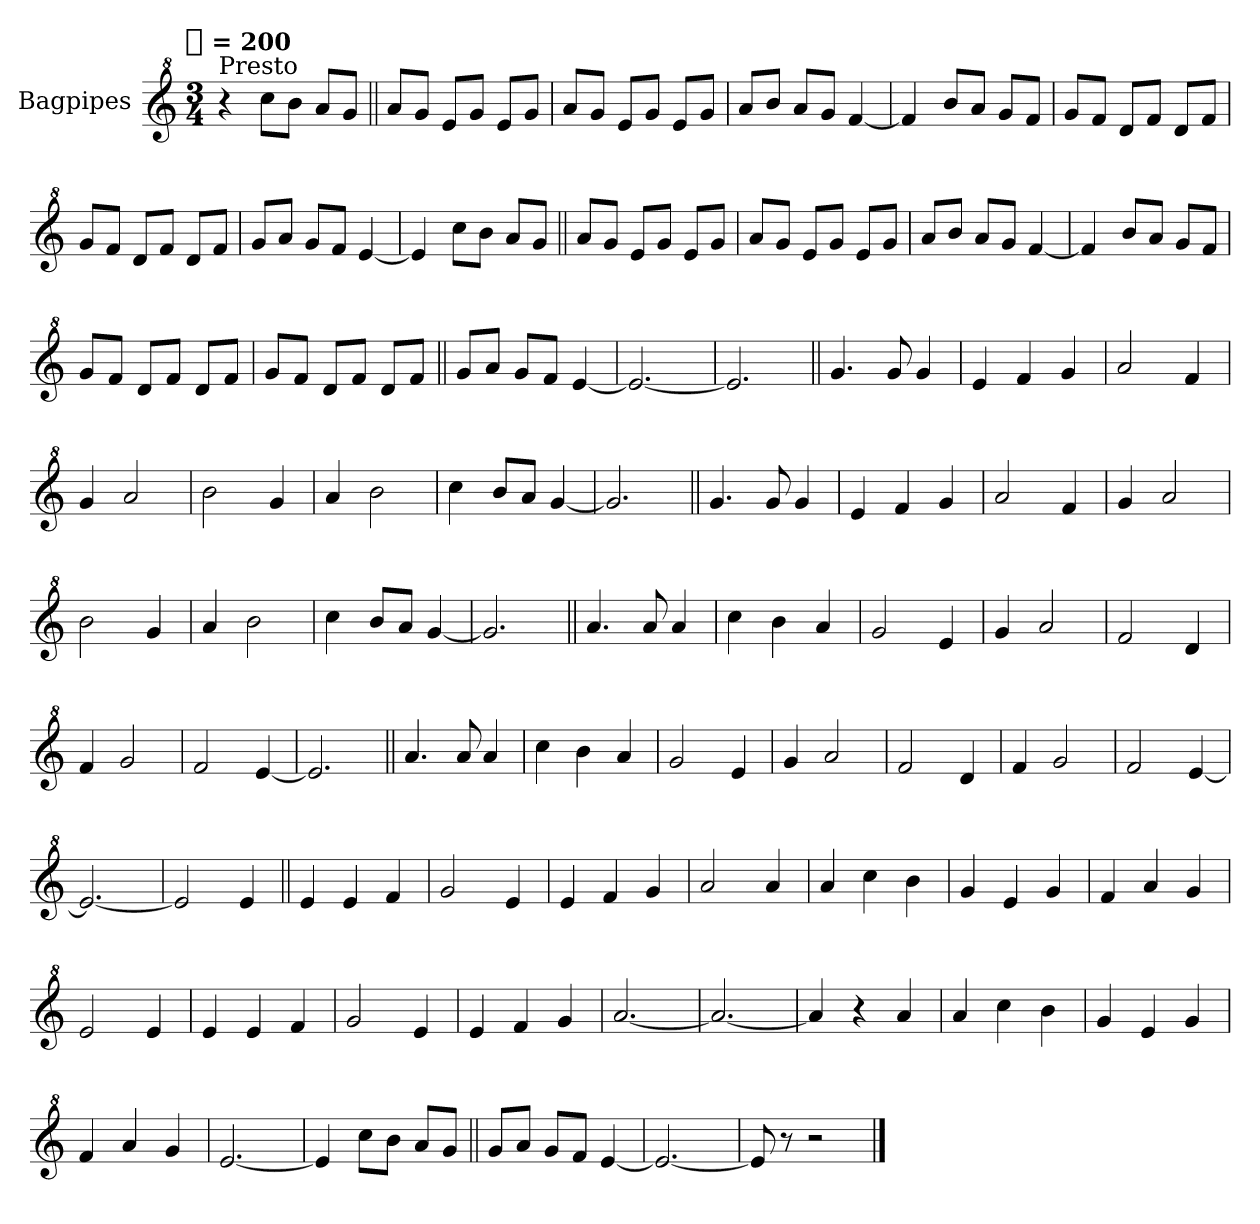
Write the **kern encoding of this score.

**kern
*part1
*staff1
*I"Bagpipes
*I'Bag
*clefG^2
*k[]
!!LO:TX:omd:t=[quarter] = 200
*M3/4
*MM200
=1
!LO:TX:a:t=Presto
4r
8cccL
8bbJ
8aaL
8ggJ
=||
8aaL
8ggJ
8eeL
8ggJ
8eeL
8ggJ
=
8aaL
8ggJ
8eeL
8ggJ
8eeL
8ggJ
=
8aaL
8bbJ
8aaL
8ggJ
[4ff
=
4ff]
8bbL
8aaJ
8ggL
8ffJ
=
8ggL
8ffJ
8ddL
8ffJ
8ddL
8ffJ
=
8ggL
8ffJ
8ddL
8ffJ
8ddL
8ffJ
=
8ggL
8aaJ
8ggL
8ffJ
[4ee
=
4ee]
8cccL
8bbJ
8aaL
8ggJ
=||
8aaL
8ggJ
8eeL
8ggJ
8eeL
8ggJ
=
8aaL
8ggJ
8eeL
8ggJ
8eeL
8ggJ
=
8aaL
8bbJ
8aaL
8ggJ
[4ff
=
4ff]
8bbL
8aaJ
8ggL
8ffJ
=
8ggL
8ffJ
8ddL
8ffJ
8ddL
8ffJ
=
8ggL
8ffJ
8ddL
8ffJ
8ddL
8ffJ
=||
8ggL
8aaJ
8ggL
8ffJ
[4ee
=
2.ee_
=
2.ee]
=||
4.gg
8gg
4gg
=
4ee
4ff
4gg
=
2aa
4ff
=
4gg
2aa
=
2bb
4gg
=
4aa
2bb
=
4ccc
8bbL
8aaJ
[4gg
=
2.gg]
=||
4.gg
8gg
4gg
=
4ee
4ff
4gg
=
2aa
4ff
=
4gg
2aa
=
2bb
4gg
=
4aa
2bb
=
4ccc
8bbL
8aaJ
[4gg
=
2.gg]
=||
4.aa
8aa
4aa
=
4ccc
4bb
4aa
=
2gg
4ee
=
4gg
2aa
=
2ff
4dd
=
4ff
2gg
=
2ff
[4ee
=
2.ee]
=||
4.aa
8aa
4aa
=
4ccc
4bb
4aa
=
2gg
4ee
=
4gg
2aa
=
2ff
4dd
=
4ff
2gg
=
2ff
[4ee
=
2.ee_
=
2ee]
4ee
=||
4ee
4ee
4ff
=
2gg
4ee
=
4ee
4ff
4gg
=
2aa
4aa
=
4aa
4ccc
4bb
=
4gg
4ee
4gg
=
4ff
4aa
4gg
=
2ee
4ee
=
4ee
4ee
4ff
=
2gg
4ee
=
4ee
4ff
4gg
=
[2.aa
=
2.aa_
=
4aa]
4r
4aa
=
4aa
4ccc
4bb
=
4gg
4ee
4gg
=
4ff
4aa
4gg
=
[2.ee
=
4ee]
8cccL
8bbJ
8aaL
8ggJ
=||
8ggL
8aaJ
8ggL
8ffJ
[4ee
=
2.ee_
=
8ee]
8r
2r
==
*-
